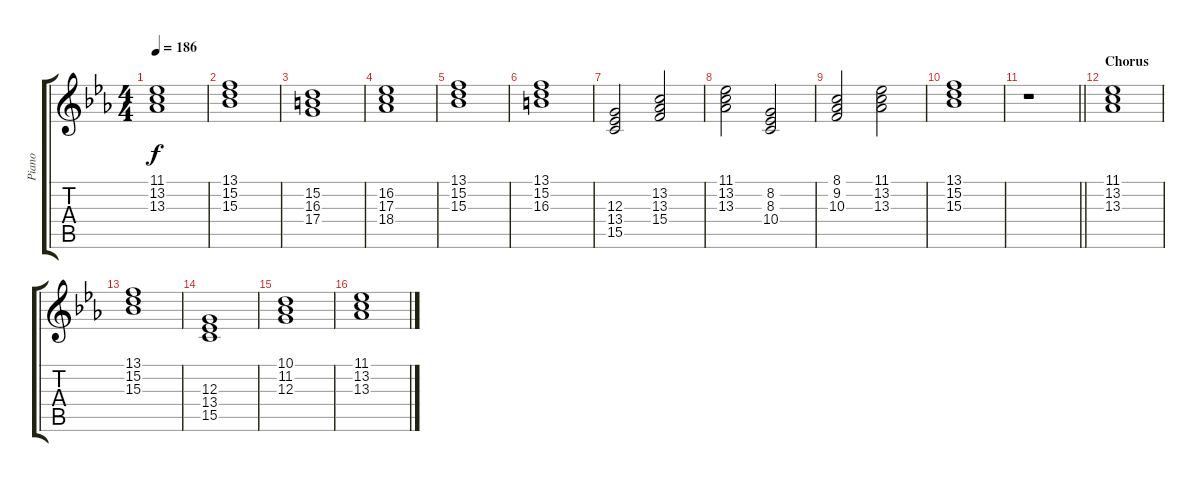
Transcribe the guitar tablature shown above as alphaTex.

\track ("Piano" "Piano") {instrument acousticgrandpiano}
\staff {score tabs}
\tuning (E4 B3 G3 D3 A2 E2) {hide}
\ts (4 4)
\tempo 186
\clef g2
\ks eb
(11.1 13.2 13.3).1{dy f} |
(13.1 15.2 15.3).1 |
(15.2 16.3 17.4).1 |
(16.2 17.3 18.4).1 |
(13.1 15.2 15.3).1 |
(13.1 15.2 16.3).1 |
(12.3 13.4 15.5).2 (13.2 13.3 15.4).2 |
(11.1 13.2 13.3).2 (8.2 8.3 10.4).2 |
(8.1 9.2 10.3).2 (11.1 13.2 13.3).2 |
(13.1 15.2 15.3).1 |
\barLineRight lightlight
r.1 |
\section ("" "Chorus")
(11.1 13.2 13.3).1 |
(13.1 15.2 15.3).1 |
(12.3 13.4 15.5).1 |
(10.1 11.2 12.3).1 |
(11.1 13.2 13.3).1
